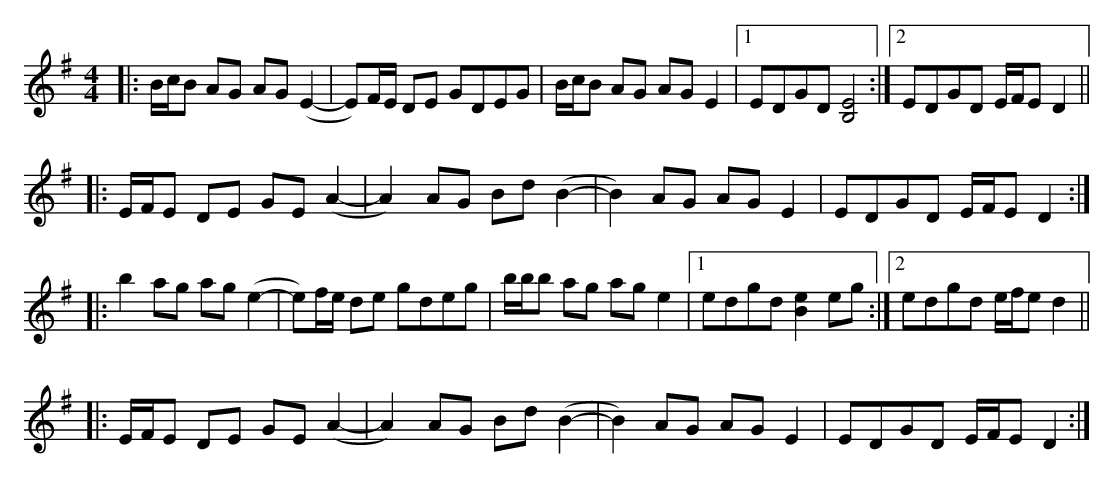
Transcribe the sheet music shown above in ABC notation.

X:1
M:4/4
K:Emin
|:B/c/B AG AG (E2-|-E)F/E/ DE GDEG|B/c/B AG AG E2|1 EDGD [B,4E4]:|2 EDGD E/F/E D2||
|:E/F/E DE GE (A2-|-A2) AG Bd (B2-|-B2) AG AG E2|EDGD E/F/E D2:|
|:b2 ag ag (e2-|-e)f/e/ de gdeg|b/b/b ag ag e2|1 edgd [B2e2] eg:|2 edgd e/f/e d2||
|:E/F/E DE GE (A2-|-A2) AG Bd (B2-|-B2) AG AG E2|EDGD E/F/E D2:|
